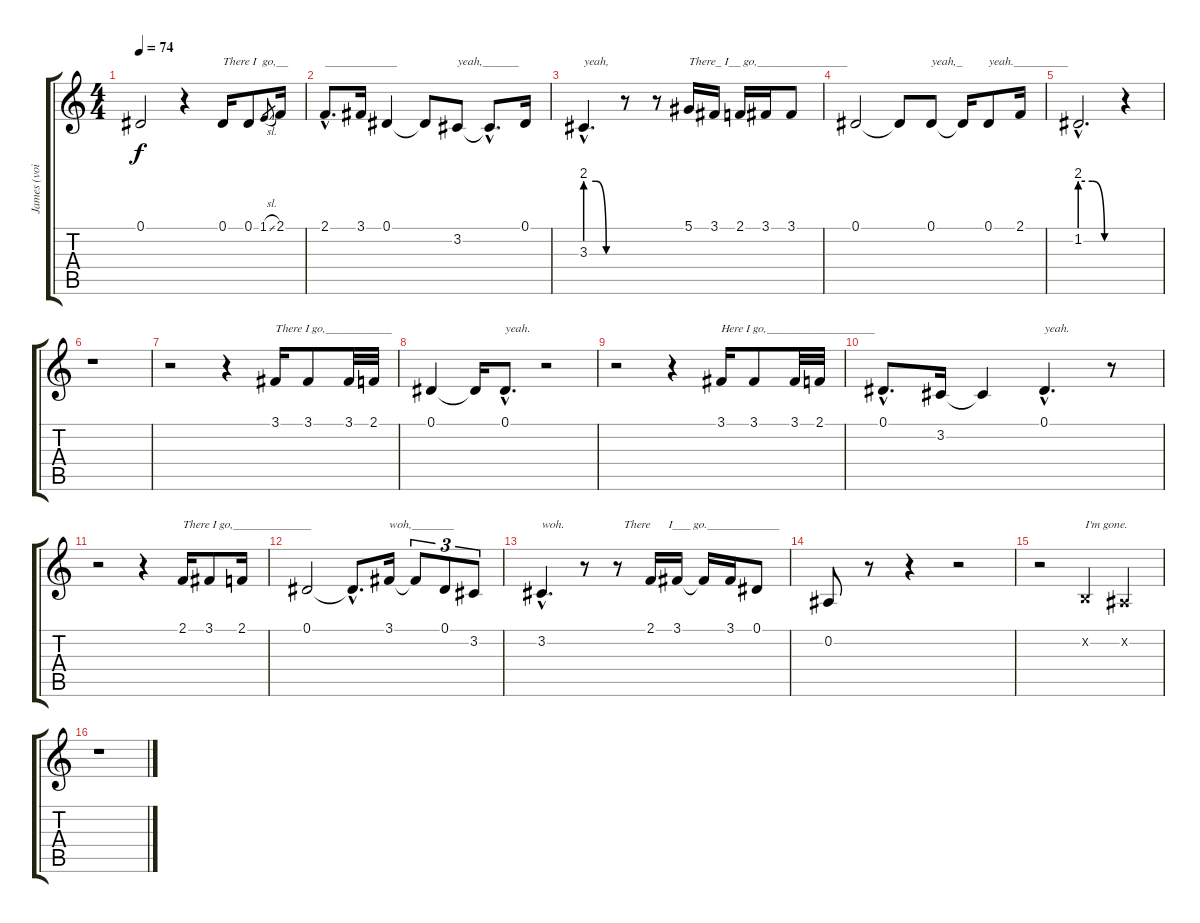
\track ("James (voice)" "James (voi") {instrument cello}
\staff {score tabs}
\tuning (Eb4 Bb3 Gb3 Db3 Ab2 Eb2) {hide}
\ts (4 4)
\tempo 74
\clef g2
\ks c
0.1.2{dy f} r.4 0.1.16{txt "There I  go,__"} 0.1.8 1.1{sl}.8{gr} 2.1.16 |
2.1{hac}.8{d txt "____________"} 3.1.16 0.1.4 0.1{t}.8 3.2.8{txt "yeah,______"} 3.2{hac t}.8{d} 0.1.16 |
3.3{be (custom 0 8 20 8 40 0 60 0) hac}.4{d txt "yeah,"} r.8 r.8 5.1.16{txt "There_ I__ go,_______________"} 3.1.16 2.1.16 3.1.16 3.1.8 |
0.1.2 0.1{t}.8 0.1.8{txt "yeah,_"} 0.1{t}.16 0.1.8{txt "yeah._________"} 2.1.16 |
1.2{be (custom 0 8 20 8 40 0 60 0) hac}.2{d} r.4 |
r.1 |
r.2 r.4 3.1.16{txt "There I go,___________"} 3.1.8 3.1.32 2.1.32 |
0.1.4 0.1{t}.16 0.1{hac}.8{d txt "yeah."} r.2 |
r.2 r.4 3.1.16{txt "Here I go,__________________"} 3.1.8 3.1.32 2.1.32 |
0.1{hac}.8{d} 3.2.16 3.2{t}.4 0.1{hac}.4{d txt "yeah."} r.8 |
r.2 r.4 2.1.16{txt "There I go,_____________"} 3.1.8 2.1.16 |
0.1.2 0.1{hac t}.8{d} 3.1.16{txt "woh,_______"} 3.1{t}.8{tu (3 2)} 0.1.8{tu (3 2)} 3.2.8{tu (3 2)} |
3.2{hac}.4{d txt "woh."} r.8 r.8{txt "  There"} 2.1.16{txt "      I___ go.____________"} 3.1.16 3.1{t}.16 3.1.16 0.1.8 |
0.2.8 r.8 r.4 r.2 |
r.2 1.2{x}.4{txt "I'm gone."} 0.2{x}.4 |
r.1
